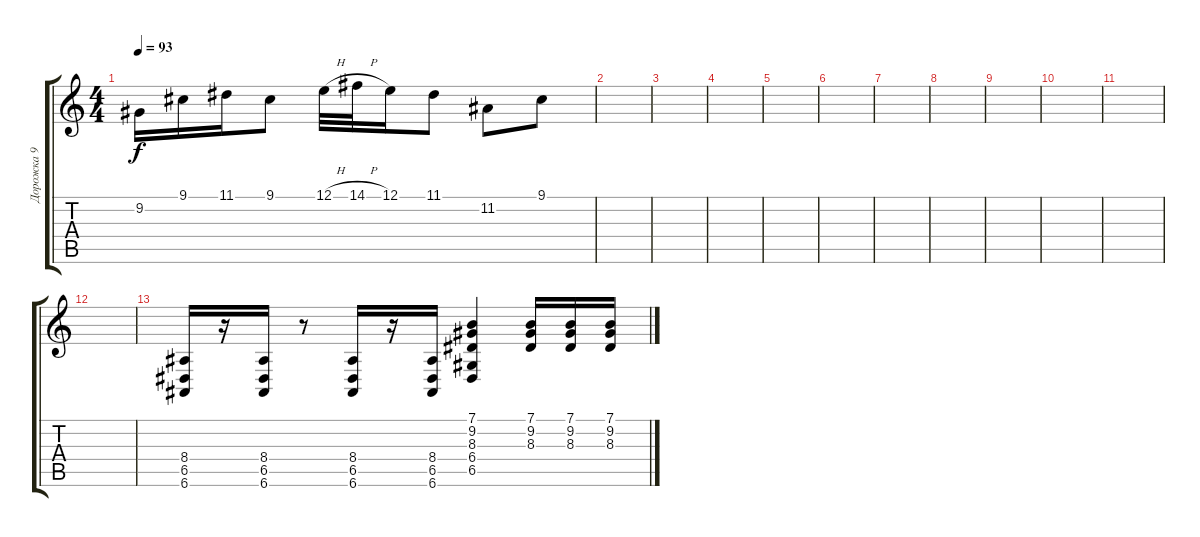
\track ("Дорожка 9" "Дорожка 9") {solo instrument drawbarorgan}
\staff {score tabs}
\tuning (E4 B3 G3 D3 A2 E2) {hide}
\ts (4 4)
\tempo 93
\clef g2
\ks c
9.2.16{dy f} 9.1.16 11.1.16 9.1.8 12.1{h}.32 14.1{h}.32 12.1.16 11.1.8 11.2.8 9.1.8 |
|
|
|
|
|
|
|
|
|
|
|
(8.4 6.5 6.6).16 r.16 (8.4 6.5 6.6).16 r.8 (8.4 6.5 6.6).16 r.16 (8.4 6.5 6.6).16 (7.1 9.2 8.3 6.4 6.5).4 (7.1 9.2 8.3).16 (7.1 9.2 8.3).16 (7.1 9.2 8.3).16
